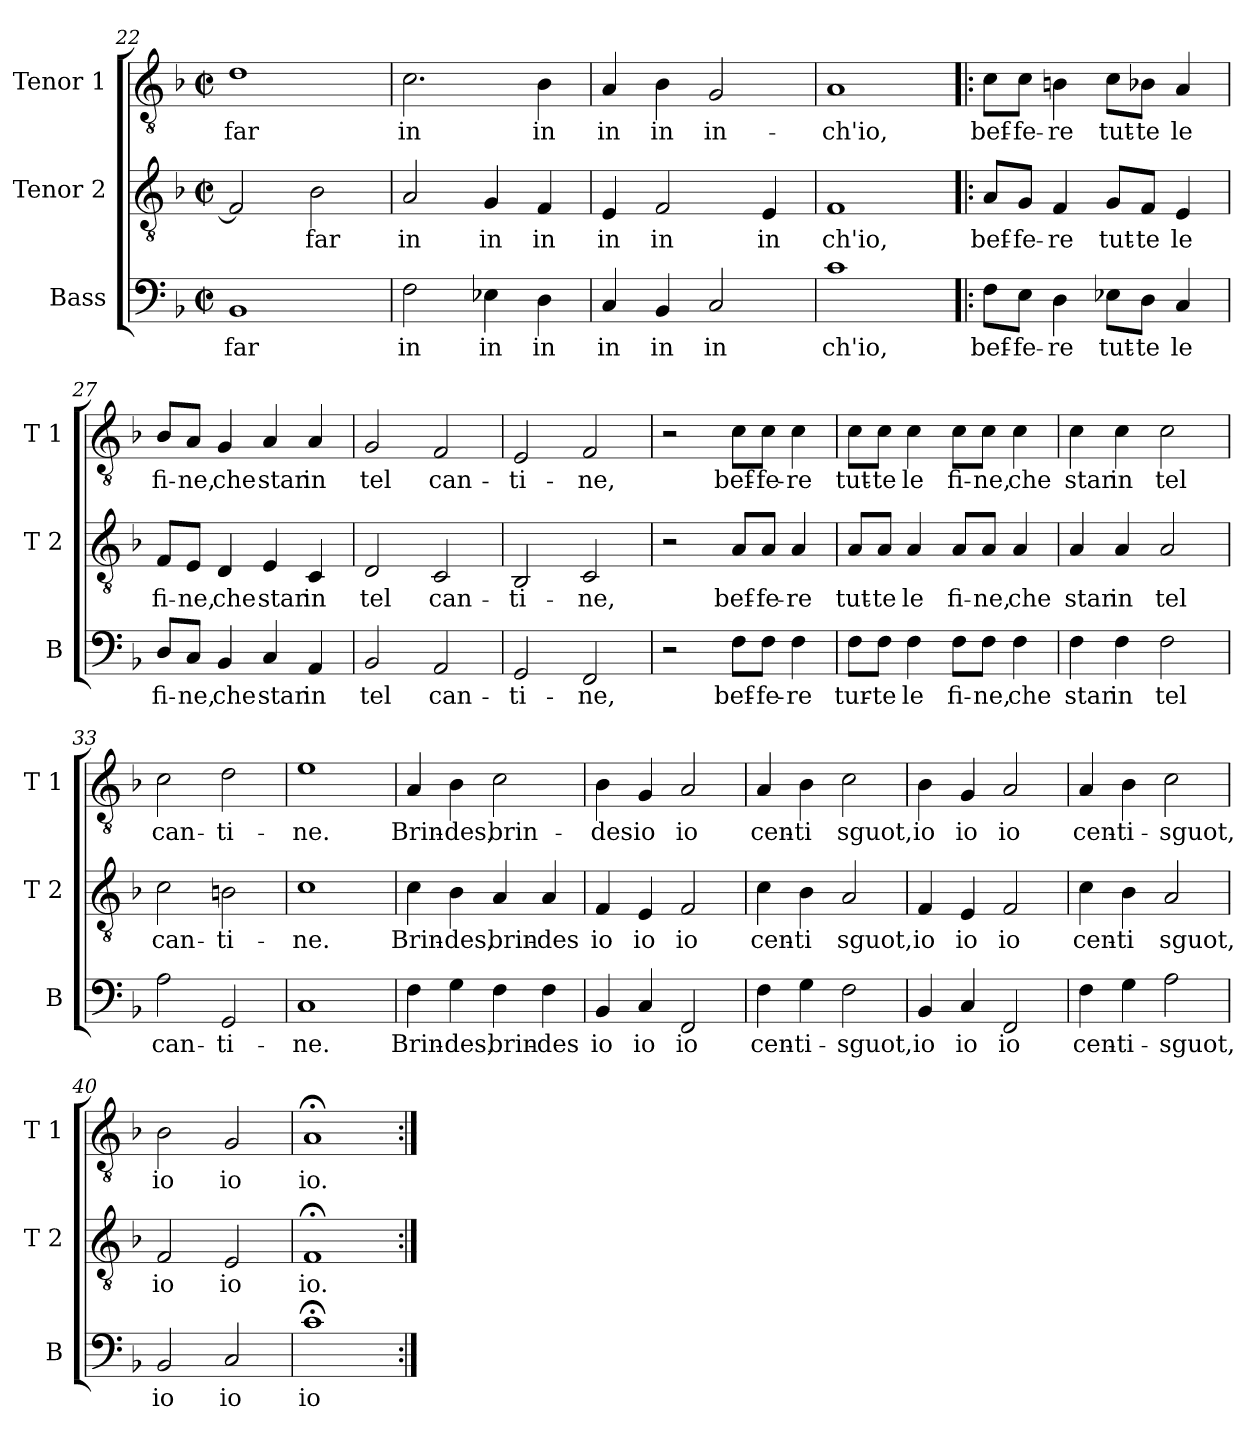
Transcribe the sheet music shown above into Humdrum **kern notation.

**kern	**text	**kern	**text	**kern	**text
*part3	*part3	*part2	*part2	*part1	*part1
*staff3	*staff3	*staff2	*staff2	*staff1	*staff1
*I"Bass	*	*I"Tenor 2	*	*I"Tenor 1	*
*I'B	*	*I'T 2	*	*I'T 1	*
*clefF4	*	*clefGv2	*	*clefGv2	*
*k[b-]	*	*k[b-]	*	*k[b-]	*
*F:	*	*F:	*	*F:	*
*M2/2	*	*M2/2	*	*M2/2	*
*met(c|)	*	*met(c|)	*	*met(c|)	*
=22	=22	=22	=22	=22	=22
!	!LO:LY:b	!	!	!	!LO:LY:b
1BB-	far	2F/]	.	1d	far
!	!	!	!LO:LY:b	!	!
.	.	2B-\	far	.	.
=23	=23	=23	=23	=23	=23
!	!LO:LY:b	!	!LO:LY:b	!	!LO:LY:b
2F\	in	2A/	in	2.c\	in
!	!LO:LY:b	!	!LO:LY:b	!	!
4E-X\	in	4G/	in	.	.
!	!LO:LY:b	!	!LO:LY:b	!	!LO:LY:b
4D\	in	4F/	in	4B-\	in
!!LO:LB:g=z
=24	=24	=24	=24	=24	=24
!	!LO:LY:b	!	!LO:LY:b	!	!LO:LY:b
4C/	in	4E/	in	4A/	in
!	!LO:LY:b	!	!LO:LY:b	!	!LO:LY:b
4BB-/	in	2F/	in	4B-\	in
!	!LO:LY:b	!	!	!	!LO:LY:b
2C/	in	.	.	2G/	in-
!	!	!	!LO:LY:b	!	!
.	.	4E/	in	.	.
=25	=25	=25	=25	=25	=25
!	!LO:LY:b	!	!LO:LY:b	!	!LO:LY:b
1c	ch'io,	1F	ch'io,	1A	-ch'io,
=26!|:	=26!|:	=26!|:	=26!|:	=26!|:	=26!|:
!	!LO:LY:b	!	!LO:LY:b	!	!LO:LY:b
8F\L	bef-	8A/L	bef-	8c\L	bef-
!	!LO:LY:b	!	!LO:LY:b	!	!LO:LY:b
8E\J	-fe-	8G/J	-fe-	8c\J	-fe-
!	!LO:LY:b	!	!LO:LY:b	!	!LO:LY:b
4D\	-re	4F/	-re	4Bn\	-re
!	!LO:LY:b	!	!LO:LY:b	!	!LO:LY:b
8E-X\L	tut-	8G/L	tut-	8c\L	tut-
!	!LO:LY:b	!	!LO:LY:b	!	!LO:LY:b
8D\J	-te	8F/J	-te	8B-X\J	-te
!	!LO:LY:b	!	!LO:LY:b	!	!LO:LY:b
4C/	le	4E/	le	4A/	le
=27	=27	=27	=27	=27	=27
!	!LO:LY:b	!	!LO:LY:b	!	!LO:LY:b
8D/L	fi-	8F/L	fi-	8B-/L	fi-
!	!LO:LY:b	!	!LO:LY:b	!	!LO:LY:b
8C/J	-ne,	8E/J	-ne,	8A/J	-ne,
!	!LO:LY:b	!	!LO:LY:b	!	!LO:LY:b
4BB-/	che	4D/	che	4G/	che
!	!LO:LY:b	!	!LO:LY:b	!	!LO:LY:b
4C/	star	4E/	star	4A/	star
!	!LO:LY:b	!	!LO:LY:b	!	!LO:LY:b
4AA/	in	4C/	in	4A/	in
=28	=28	=28	=28	=28	=28
!	!LO:LY:b	!	!LO:LY:b	!	!LO:LY:b
2BB-/	tel	2D/	tel	2G/	tel
!	!LO:LY:b	!	!LO:LY:b	!	!LO:LY:b
2AA/	can-	2C/	can-	2F/	can-
!!LO:PB:g=z
=29	=29	=29	=29	=29	=29
!	!LO:LY:b	!	!LO:LY:b	!	!LO:LY:b
2GG/	-ti-	2BB-/	-ti-	2E/	-ti-
!	!LO:LY:b	!	!LO:LY:b	!	!LO:LY:b
2FF/	-ne,	2C/	-ne,	2F/	-ne,
=30	=30	=30	=30	=30	=30
2r	.	2r	.	2r	.
!	!LO:LY:b	!	!LO:LY:b	!	!LO:LY:b
8F\L	bef-	8A/L	bef-	8c\L	bef-
!	!LO:LY:b	!	!LO:LY:b	!	!LO:LY:b
8F\J	-fe-	8A/J	-fe-	8c\J	-fe-
!	!LO:LY:b	!	!LO:LY:b	!	!LO:LY:b
4F\	-re	4A/	-re	4c\	-re
=31	=31	=31	=31	=31	=31
!	!LO:LY:b	!	!LO:LY:b	!	!LO:LY:b
8F\L	tur-	8A/L	tut-	8c\L	tut-
!	!LO:LY:b	!	!LO:LY:b	!	!LO:LY:b
8F\J	-te	8A/J	-te	8c\J	-te
!	!LO:LY:b	!	!LO:LY:b	!	!LO:LY:b
4F\	le	4A/	le	4c\	le
!	!LO:LY:b	!	!LO:LY:b	!	!LO:LY:b
8F\L	fi-	8A/L	fi-	8c\L	fi-
!	!LO:LY:b	!	!LO:LY:b	!	!LO:LY:b
8F\J	-ne,	8A/J	-ne,	8c\J	-ne,
!	!LO:LY:b	!	!LO:LY:b	!	!LO:LY:b
4F\	che	4A/	che	4c\	che
=32	=32	=32	=32	=32	=32
!	!LO:LY:b	!	!LO:LY:b	!	!LO:LY:b
4F\	star	4A/	star	4c\	star
!	!LO:LY:b	!	!LO:LY:b	!	!LO:LY:b
4F\	in	4A/	in	4c\	in
!	!LO:LY:b	!	!LO:LY:b	!	!LO:LY:b
2F\	tel	2A/	tel	2c\	tel
!!LO:LB:g=z
=33	=33	=33	=33	=33	=33
!	!LO:LY:b	!	!LO:LY:b	!	!LO:LY:b
2A\	can-	2c\	can-	2c\	can-
!	!LO:LY:b	!	!LO:LY:b	!	!LO:LY:b
2GG/	-ti-	2Bn\	-ti-	2d\	-ti-
=34	=34	=34	=34	=34	=34
!	!LO:LY:b	!	!LO:LY:b	!	!LO:LY:b
1C	-ne.	1c	-ne.	1e	-ne.
=35	=35	=35	=35	=35	=35
!	!LO:LY:b	!	!LO:LY:b	!	!LO:LY:b
4F\	Brin-	4c\	Brin-	4A/	Brin-
!	!LO:LY:b	!	!LO:LY:b	!	!LO:LY:b
4G\	-des,	4B-\	-des,	4B-\	-des,
!	!LO:LY:b	!	!LO:LY:b	!	!LO:LY:b
4F\	brin-	4A/	brin-	2c\	brin-
!	!LO:LY:b	!	!LO:LY:b	!	!
4F\	-des	4A/	-des	.	.
=36	=36	=36	=36	=36	=36
!	!LO:LY:b	!	!LO:LY:b	!	!LO:LY:b
4BB-/	io	4F/	io	4B-\	-des
!	!LO:LY:b	!	!LO:LY:b	!	!LO:LY:b
4C/	io	4E/	io	4G/	io
!	!LO:LY:b	!	!LO:LY:b	!	!LO:LY:b
2FF/	io	2F/	io	2A/	io
!!LO:LB:g=z
=37	=37	=37	=37	=37	=37
!	!LO:LY:b	!	!LO:LY:b	!	!LO:LY:b
4F\	cen-	4c\	cen-	4A/	cen-
!	!LO:LY:b	!	!LO:LY:b	!	!LO:LY:b
4G\	-ti-	4B-\	-ti	4B-\	-ti
!	!LO:LY:b	!	!LO:LY:b	!	!LO:LY:b
2F\	-sguot,	2A/	sguot,	2c\	sguot,
=38	=38	=38	=38	=38	=38
!	!LO:LY:b	!	!LO:LY:b	!	!LO:LY:b
4BB-/	io	4F/	io	4B-\	io
!	!LO:LY:b	!	!LO:LY:b	!	!LO:LY:b
4C/	io	4E/	io	4G/	io
!	!LO:LY:b	!	!LO:LY:b	!	!LO:LY:b
2FF/	io	2F/	io	2A/	io
=39	=39	=39	=39	=39	=39
!	!LO:LY:b	!	!LO:LY:b	!	!LO:LY:b
4F\	cen-	4c\	cen-	4A/	cen-
!	!LO:LY:b	!	!LO:LY:b	!	!LO:LY:b
4G\	-ti-	4B-\	-ti	4B-\	-ti-
!	!LO:LY:b	!	!LO:LY:b	!	!LO:LY:b
2A\	-sguot,	2A/	sguot,	2c\	-sguot,
=40	=40	=40	=40	=40	=40
!	!LO:LY:b	!	!LO:LY:b	!	!LO:LY:b
2BB-/	io	2F/	io	2B-\	io
!	!LO:LY:b	!	!LO:LY:b	!	!LO:LY:b
2C/	io	2E/	io	2G/	io
=41	=41	=41	=41	=41	=41
!	!LO:LY:b	!	!LO:LY:b	!	!LO:LY:b
1c;<	io	1F;<	io.	1A;<	io.
=:|!	=:|!	=:|!	=:|!	=:|!	=:|!
*-	*-	*-	*-	*-	*-
